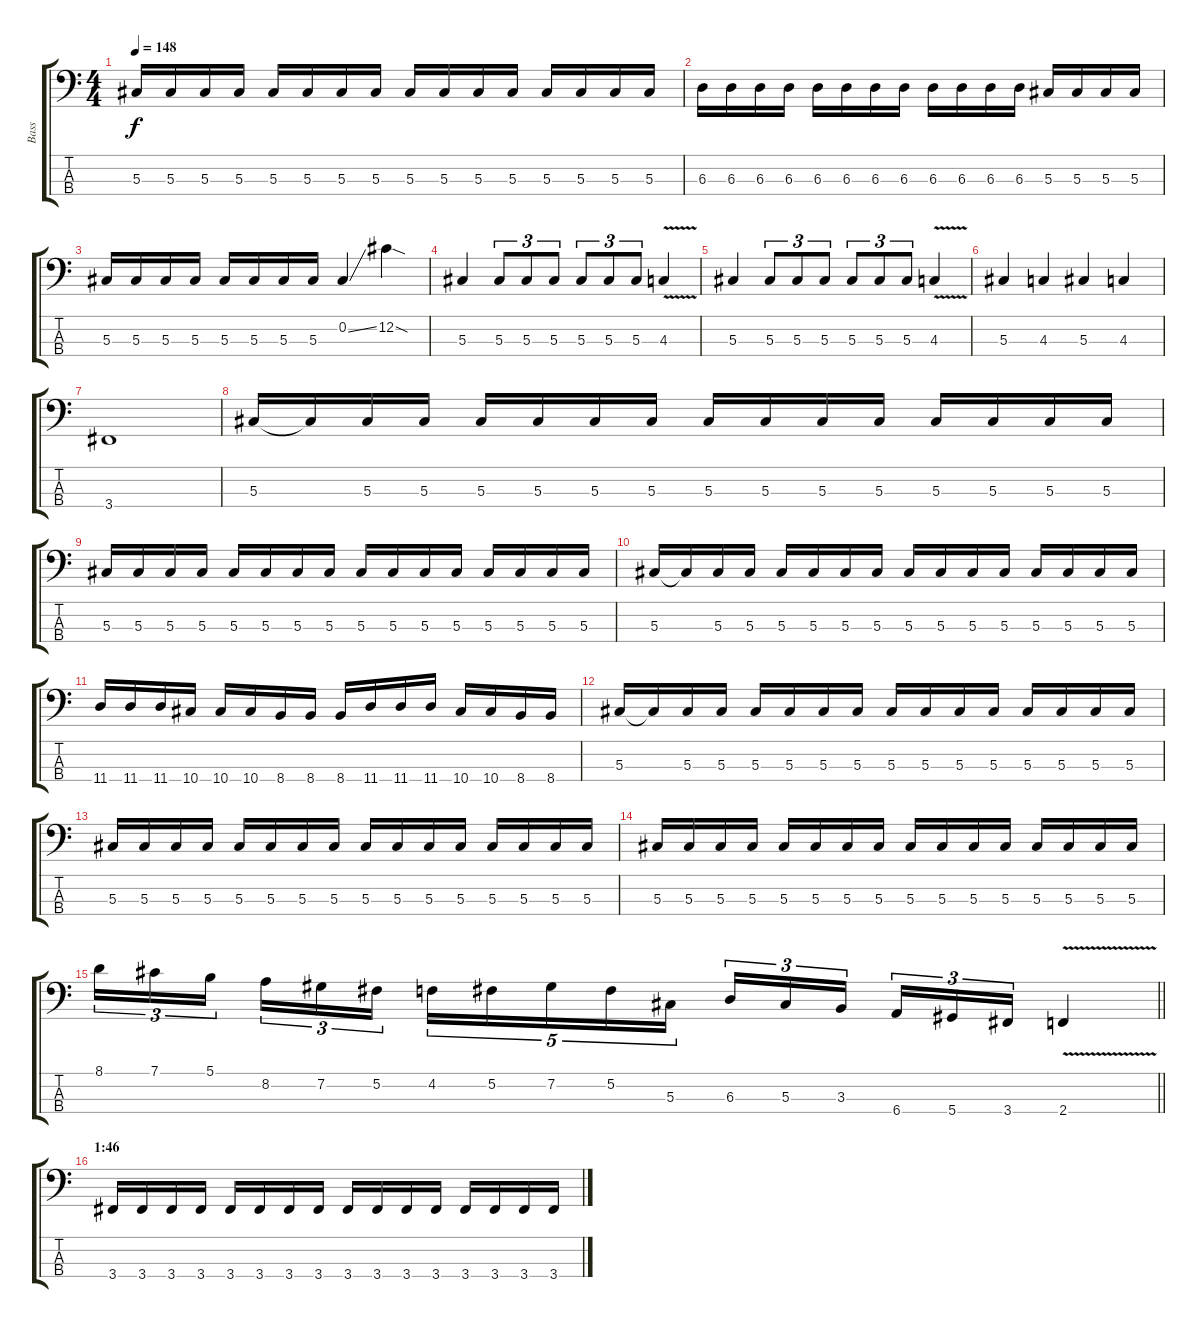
\track ("Bass" "Bass") {instrument electricbasspick}
\staff {score tabs}
\tuning (Gb2 Db2 Ab1 Eb1) {hide}
\ts (4 4)
\tempo 148
\clef f4
\ks c
5.3.16{dy f} 5.3.16 5.3.16 5.3.16 5.3.16 5.3.16 5.3.16 5.3.16 5.3.16 5.3.16 5.3.16 5.3.16 5.3.16 5.3.16 5.3.16 5.3.16 |
6.3.16 6.3.16 6.3.16 6.3.16 6.3.16 6.3.16 6.3.16 6.3.16 6.3.16 6.3.16 6.3.16 6.3.16 5.3.16 5.3.16 5.3.16 5.3.16 |
5.3.16 5.3.16 5.3.16 5.3.16 5.3.16 5.3.16 5.3.16 5.3.16 0.2{ss}.4 12.2{sod}.4 |
5.3.4 5.3.8{tu (3 2)} 5.3.8{tu (3 2)} 5.3.8{tu (3 2)} 5.3.8{tu (3 2)} 5.3.8{tu (3 2)} 5.3.8{tu (3 2)} 4.3{v}.4 |
5.3.4 5.3.8{tu (3 2)} 5.3.8{tu (3 2)} 5.3.8{tu (3 2)} 5.3.8{tu (3 2)} 5.3.8{tu (3 2)} 5.3.8{tu (3 2)} 4.3{v}.4 |
5.3.4 4.3.4 5.3.4 4.3.4 |
3.4.1 |
5.3.16 5.3{t}.16 5.3.16 5.3.16 5.3.16 5.3.16 5.3.16 5.3.16 5.3.16 5.3.16 5.3.16 5.3.16 5.3.16 5.3.16 5.3.16 5.3.16 |
5.3.16 5.3.16 5.3.16 5.3.16 5.3.16 5.3.16 5.3.16 5.3.16 5.3.16 5.3.16 5.3.16 5.3.16 5.3.16 5.3.16 5.3.16 5.3.16 |
5.3.16 5.3{t}.16 5.3.16 5.3.16 5.3.16 5.3.16 5.3.16 5.3.16 5.3.16 5.3.16 5.3.16 5.3.16 5.3.16 5.3.16 5.3.16 5.3.16 |
11.4.16 11.4.16 11.4.16 10.4.16 10.4.16 10.4.16 8.4.16 8.4.16 8.4.16 11.4.16 11.4.16 11.4.16 10.4.16 10.4.16 8.4.16 8.4.16 |
5.3.16 5.3{t}.16 5.3.16 5.3.16 5.3.16 5.3.16 5.3.16 5.3.16 5.3.16 5.3.16 5.3.16 5.3.16 5.3.16 5.3.16 5.3.16 5.3.16 |
5.3.16 5.3.16 5.3.16 5.3.16 5.3.16 5.3.16 5.3.16 5.3.16 5.3.16 5.3.16 5.3.16 5.3.16 5.3.16 5.3.16 5.3.16 5.3.16 |
5.3.16 5.3.16 5.3.16 5.3.16 5.3.16 5.3.16 5.3.16 5.3.16 5.3.16 5.3.16 5.3.16 5.3.16 5.3.16 5.3.16 5.3.16 5.3.16 |
\barLineRight lightlight
8.1.16{tu (3 2)} 7.1.16{tu (3 2)} 5.1.16{tu (3 2) beam splitsecondary} 8.2.16{tu (3 2)} 7.2.16{tu (3 2)} 5.2.16{tu (3 2)} 4.2.16{tu (5 4)} 5.2.16{tu (5 4)} 7.2.16{tu (5 4)} 5.2.16{tu (5 4)} 5.3.16{tu (5 4)} 6.3.16{tu (3 2)} 5.3.16{tu (3 2)} 3.3.16{tu (3 2) beam splitsecondary} 6.4.16{tu (3 2)} 5.4.16{tu (3 2)} 3.4.16{tu (3 2)} 2.4{v}.4 |
\section ("" "1:46")
3.4.16 3.4.16 3.4.16 3.4.16 3.4.16 3.4.16 3.4.16 3.4.16 3.4.16 3.4.16 3.4.16 3.4.16 3.4.16 3.4.16 3.4.16 3.4.16
